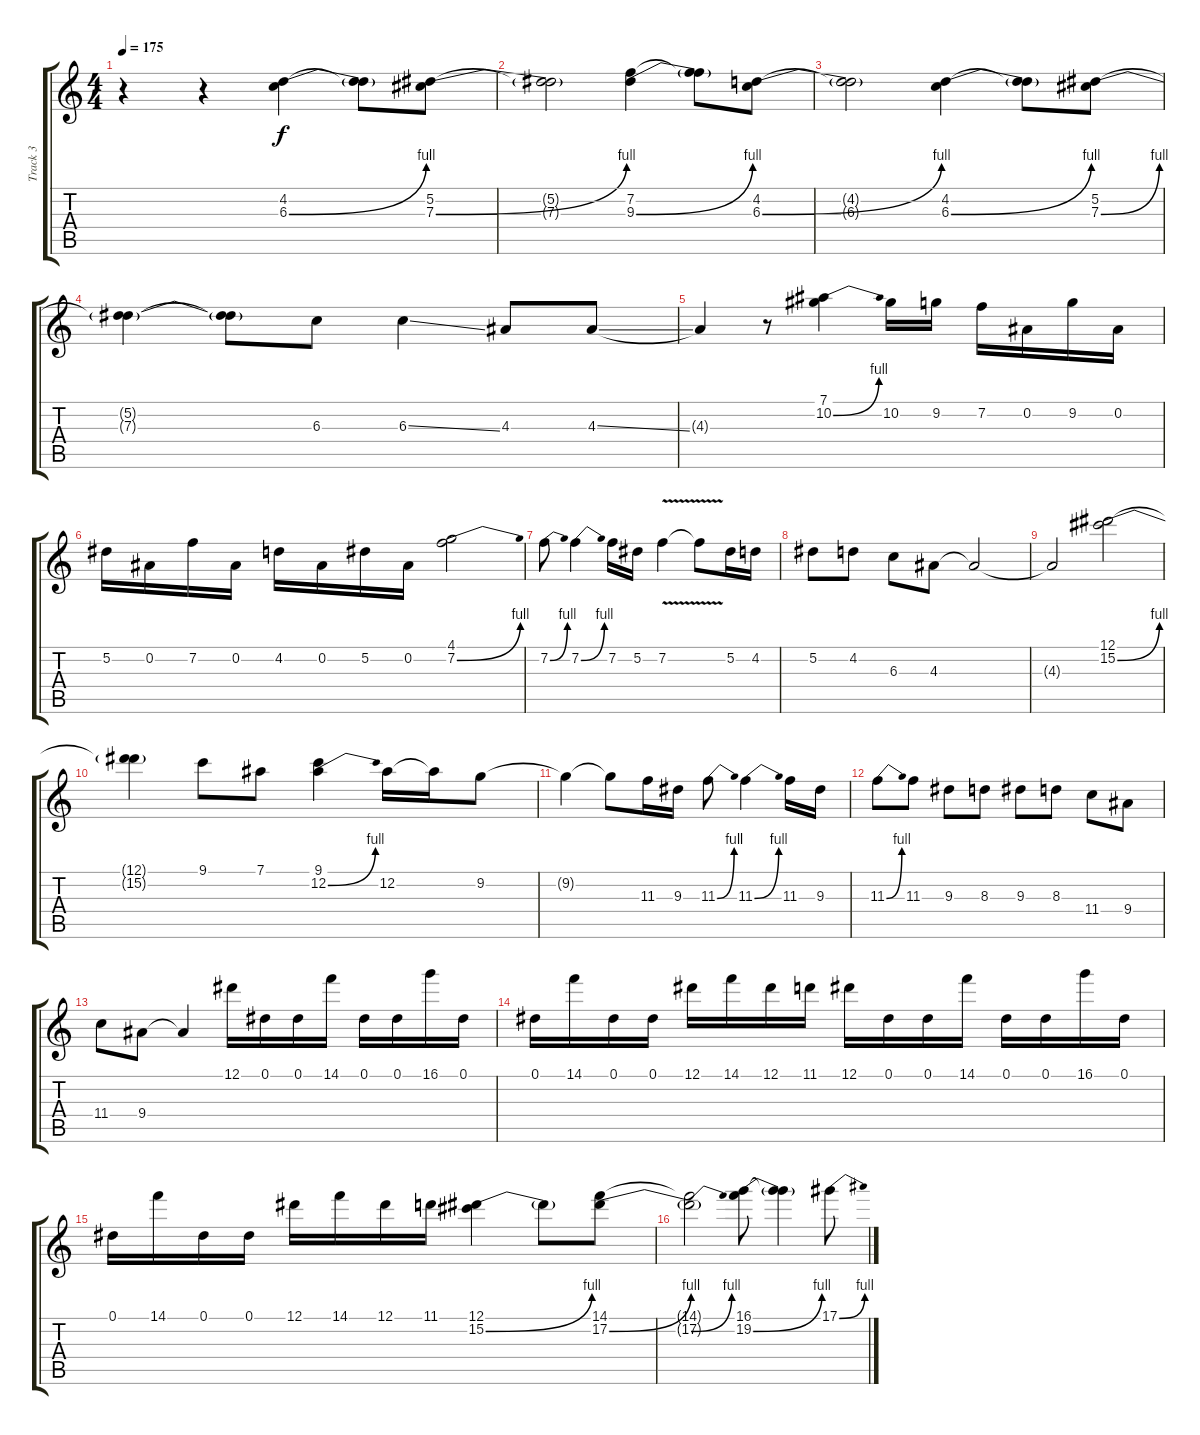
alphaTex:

\track ("Track 3" "Track 3") {instrument acousticguitarsteel}
\staff {score tabs}
\tuning (Eb4 Bb3 Gb3 Db3 Ab2 Eb2) {hide}
\ts (4 4)
\tempo 175
\clef g2
\ks c
r.4{dy f} r.4 (4.2 6.3{be (bend 0 0 60 4)}).4 (4.2{t} 6.3{t}).8 (5.2 7.3{be (bend 0 0 60 4)}).8 |
(5.2{t} 7.3{t}).2 (7.2 9.3{be (bend 0 0 60 4)}).4 (7.2{t} 9.3{t}).8 (4.2 6.3{be (bend 0 0 60 4)}).8 |
(4.2{t} 6.3{t}).2 (4.2 6.3{be (bend 0 0 60 4)}).4 (4.2{t} 6.3{t}).8 (5.2 7.3{be (bend 0 0 60 4)}).8 |
(5.2{t} 7.3{t}).4 (5.2{t} 7.3{t}).8 6.3.8 6.3{ss}.4 4.3.8 4.3{ss}.8 |
4.3{t}.4 r.8 (7.1 10.2{be (bend 0 0 60 4)}).4 10.2.16 9.2.16 7.2.16 0.2.16 9.2.16 0.2.16 |
5.2.16 0.2.16 7.2.16 0.2.16 4.2.16 0.2.16 5.2.16 0.2.16 (4.1 7.2{be (bend 0 0 60 4)}).2 |
7.2{be (bend 0 0 60 4)}.8 7.2{be (bend 0 0 60 4)}.4 7.2.16 5.2.16 7.2{v}.4 7.2{t}.8 5.2.16 4.2.16 |
5.2.8 4.2.8 6.3.8 4.3.8 4.3{t}.2 |
4.3{t}.2 (12.1 15.2{be (bend 0 0 60 4)}).2 |
(12.1{t} 15.2{t}).4 9.1.8 7.1.8 (9.1 12.2{be (bend 0 0 60 4)}).4 12.2.16 12.2{t}.16 9.2.8 |
9.2{t}.4 9.2{t}.8 11.3.16 9.3.16 11.3{be (bend 0 0 60 4)}.8 11.3{be (bend 0 0 60 4)}.4 11.3.16 9.3.16 |
11.3{be (bend 0 0 60 4)}.8 11.3.8 9.3.8 8.3.8 9.3.8 8.3.8 11.4.8 9.4.8 |
11.4.8 9.4.8 9.4{t}.4 12.1.16 0.1.16 0.1.16 14.1.16 0.1.16 0.1.16 16.1.16 0.1.16 |
0.1.16 14.1.16 0.1.16 0.1.16 12.1.16 14.1.16 12.1.16 11.1.16 12.1.16 0.1.16 0.1.16 14.1.16 0.1.16 0.1.16 16.1.16 0.1.16 |
0.1.16 14.1.16 0.1.16 0.1.16 12.1.16 14.1.16 12.1.16 11.1.16 (12.1 15.2{be (bend 0 0 60 4)}).4 15.2{t}.8 (14.1 17.2{be (bend 0 0 60 4)}).8 |
(14.1{t} 17.2{be (bend 0 0 60 4) t}).2 (16.1 19.2{be (bend 0 0 60 4)}).8 (16.1{t} 19.2{t}).4 17.1{be (bend 0 0 60 4)}.8
